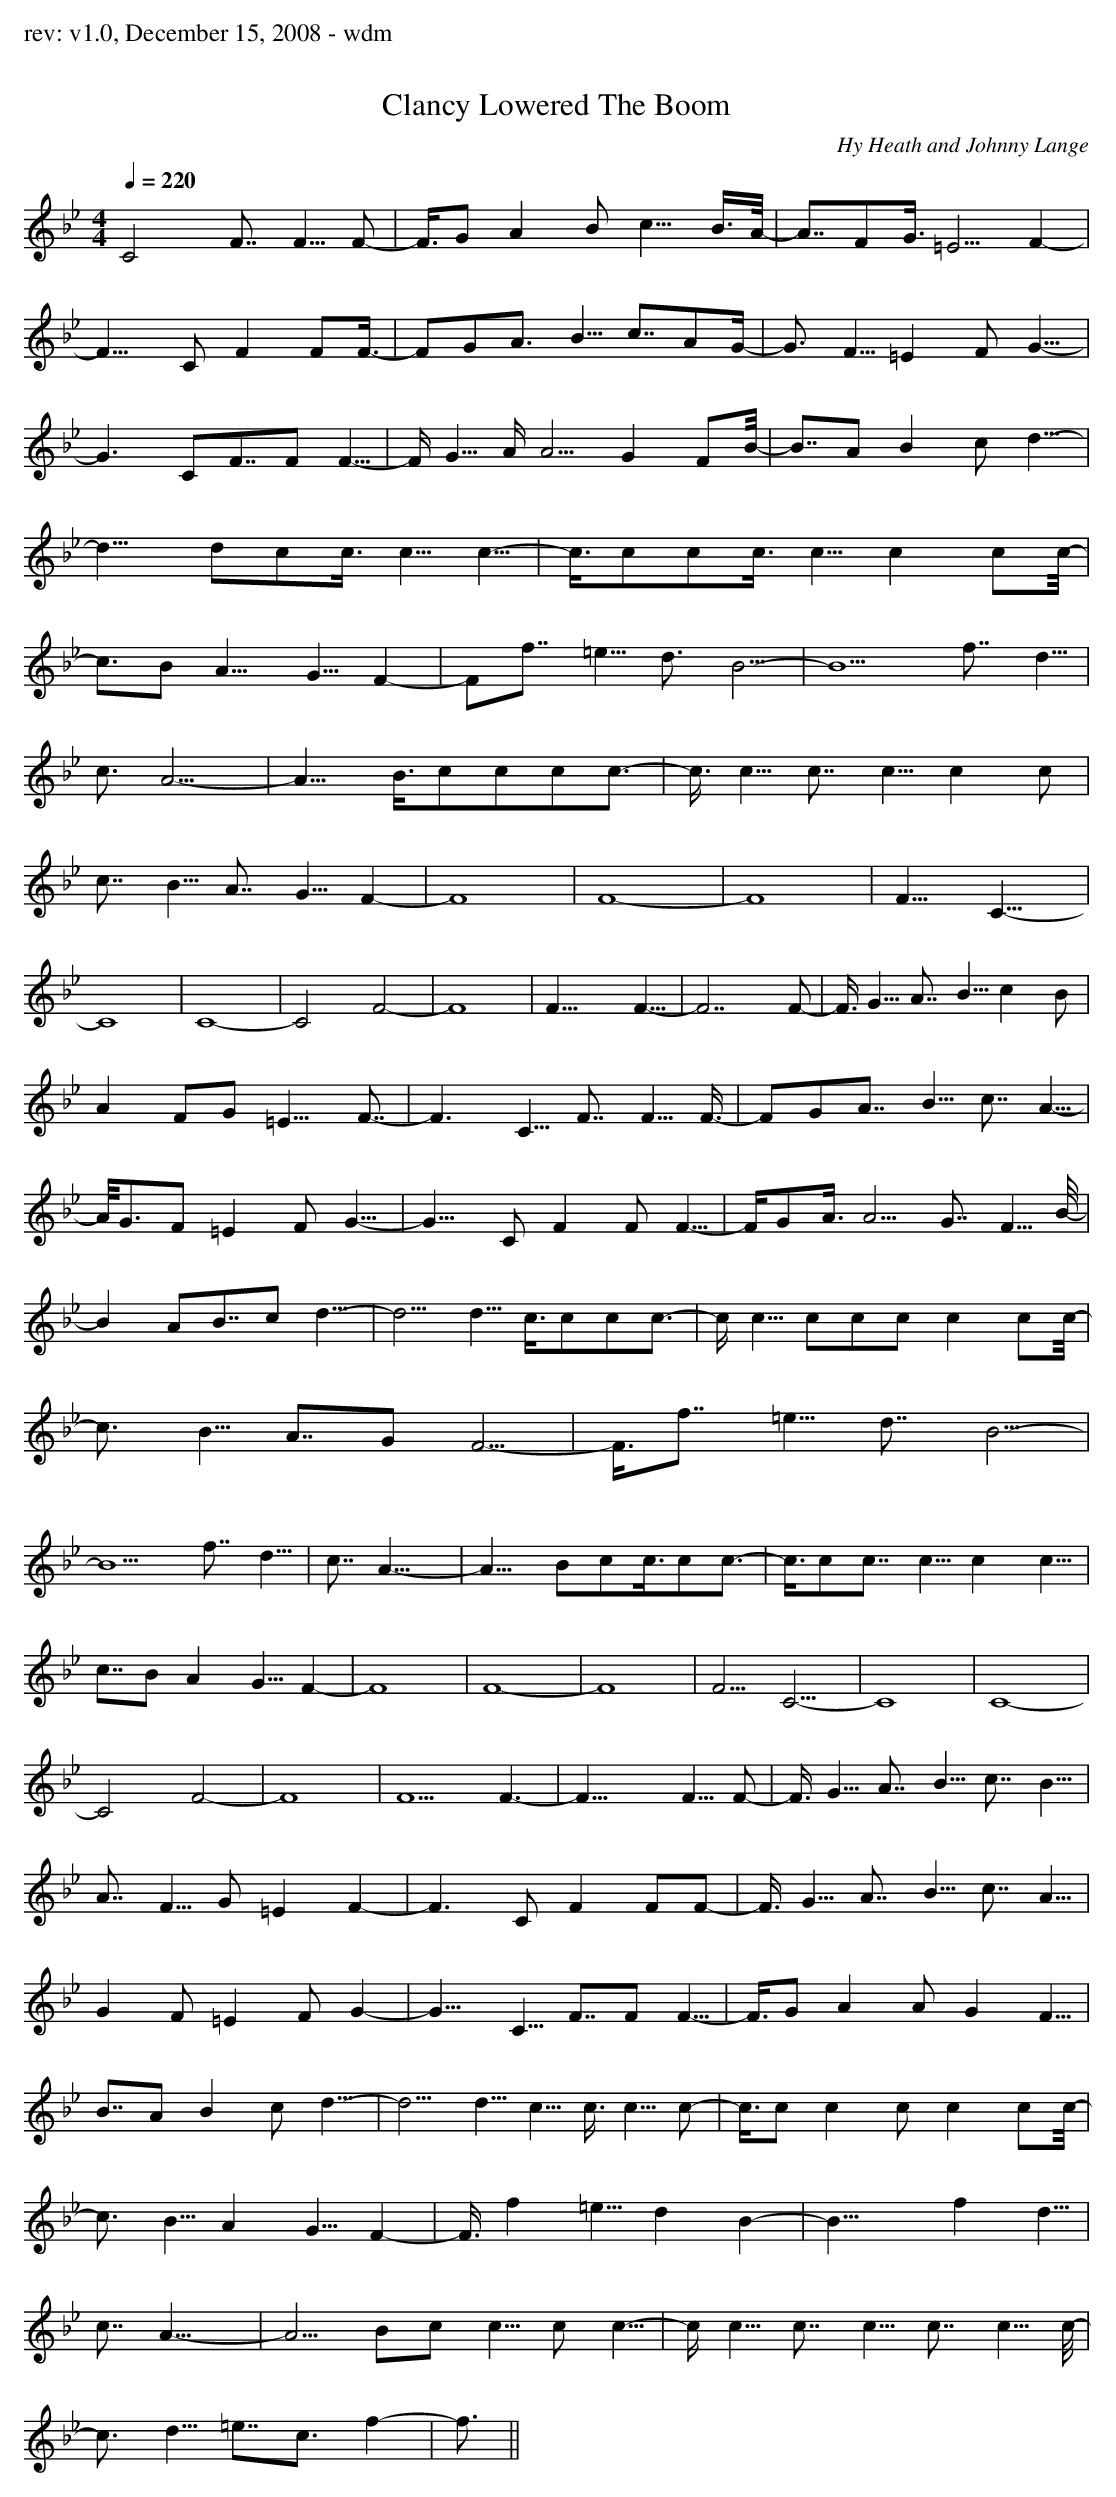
X:1
T: Clancy Lowered The Boom
O: Hy Heath and Johnny Lange
M:4/4
Q:1/4=220
K:Bbmaj
C4F7/4F5/4F|-F3/4GA2Bc9/4B3/4A/4|-A7/4FG3/4=E5/2F2|
-F13/4CF2FF3/4|-FGA3/2B5/4c7/4AG/2|-G3/2F5/4=E2FG9/4|
-G3CF7/4FF5/4|-F/2G5/4A/2A5/2G2FB/4|-B7/4AB2cd9/4|
-d11/4dcc3/4c5/4c5/4|-c3/4ccc3/4c5/4c2cc/4|
-c3/2BA9/4G5/4F2|-Ff7/4=e5/4d3/2B5/2|-B5f7/4d5/4|
c3/2A13/2|-A11/4B3/4cccc3/2|-c3/4c5/4c7/4c5/4c2c|
c7/4B5/4A7/4G5/4F2|-F8|F8|-F8|F11/4C21/4|
-C8|C8|-C4F4|-F8|F23/4F9/4|-F7F|-F3/4G5/4A7/4B5/4c2B|
A2FG=E9/4F7/4|-F3C5/4F7/4F5/4F3/4|-FGA7/4B5/4c7/4A5/4|
-A/4G3/2F=E2FG9/4|-G11/4CF2FF5/4|-F/2GA3/4A5/2G7/4F5/4B/4|
-B2AB7/4cd9/4|-d5/2d5/4c3/4ccc3/2|-c/2c5/4cccc2cc/4|
-c3/2B5/4A7/4GF5/2|-F3/4f7/4=e5/4d7/4B5/2|
-B5f7/4d5/4|c7/4A25/4|-A11/4Bcc3/4cc3/2|-c3/4cc7/4c5/4c2c5/4|
c7/4BA2G5/4F2|-F8|F8|-F8|F5/2C11/2|-C8|C8|
-C4F4|-F8|F5F3|-F23/4F5/4F|-F3/4G5/4A7/4B5/4c7/4B5/4|
A7/4F5/4G=E2F2|-F3CF2FF|-F3/4G5/4A7/4B5/4c7/4A5/4|
G2F=E2FG2|-G11/4C5/4F7/4FF5/4|-F3/4GA2AG2F5/4|
B7/4AB2cd9/4|-d5/2d5/4c5/4c3/4c5/4c|-c3/4cc2cc2cc/4|
-c3/2B5/4A2G5/4F2|-F3/4f2=e5/4d2B2|-B19/4f2d5/4|
c7/4A25/4|-A5/2Bcc5/4cc5/4|-c/2c5/4c7/4c5/4c7/4c5/4c/4|
-c3/2d5/4=e7/4c3/2f2|-f3/2||
